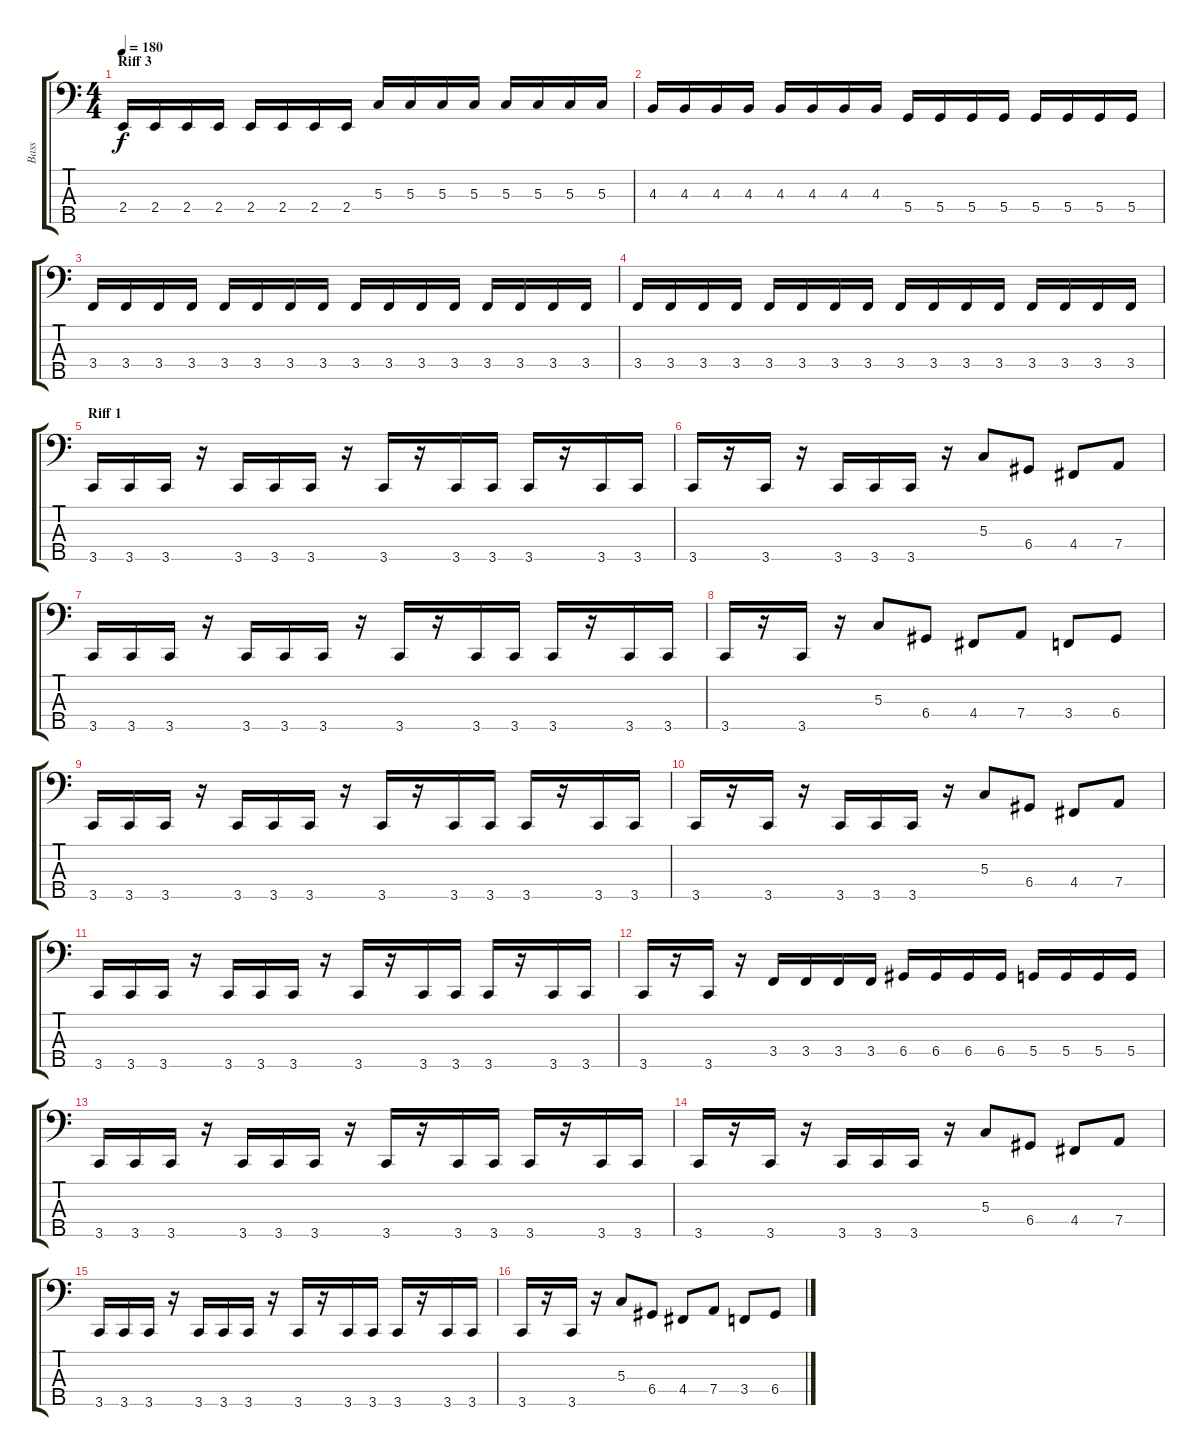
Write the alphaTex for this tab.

\track ("Bass" "Bass") {instrument electricbassfinger}
\staff {score tabs}
\tuning (F2 C2 G1 D1 A0) {hide}
\ts (4 4)
\section ("" "Riff 3")
\tempo 180
\clef f4
\ks c
2.4.16{dy f} 2.4.16 2.4.16 2.4.16 2.4.16 2.4.16 2.4.16 2.4.16 5.3.16 5.3.16 5.3.16 5.3.16 5.3.16 5.3.16 5.3.16 5.3.16 |
4.3.16 4.3.16 4.3.16 4.3.16 4.3.16 4.3.16 4.3.16 4.3.16 5.4.16 5.4.16 5.4.16 5.4.16 5.4.16 5.4.16 5.4.16 5.4.16 |
3.4.16 3.4.16 3.4.16 3.4.16 3.4.16 3.4.16 3.4.16 3.4.16 3.4.16 3.4.16 3.4.16 3.4.16 3.4.16 3.4.16 3.4.16 3.4.16 |
3.4.16 3.4.16 3.4.16 3.4.16 3.4.16 3.4.16 3.4.16 3.4.16 3.4.16 3.4.16 3.4.16 3.4.16 3.4.16 3.4.16 3.4.16 3.4.16 |
\section ("" "Riff 1")
3.5.16 3.5.16 3.5.16 r.16 3.5.16 3.5.16 3.5.16 r.16 3.5.16 r.16 3.5.16 3.5.16 3.5.16 r.16 3.5.16 3.5.16 |
3.5.16 r.16 3.5.16 r.16 3.5.16 3.5.16 3.5.16 r.16 5.3.8 6.4.8 4.4.8 7.4.8 |
3.5.16 3.5.16 3.5.16 r.16 3.5.16 3.5.16 3.5.16 r.16 3.5.16 r.16 3.5.16 3.5.16 3.5.16 r.16 3.5.16 3.5.16 |
3.5.16 r.16 3.5.16 r.16 5.3.8 6.4.8 4.4.8 7.4.8 3.4.8 6.4.8 |
3.5.16 3.5.16 3.5.16 r.16 3.5.16 3.5.16 3.5.16 r.16 3.5.16 r.16 3.5.16 3.5.16 3.5.16 r.16 3.5.16 3.5.16 |
3.5.16 r.16 3.5.16 r.16 3.5.16 3.5.16 3.5.16 r.16 5.3.8 6.4.8 4.4.8 7.4.8 |
3.5.16 3.5.16 3.5.16 r.16 3.5.16 3.5.16 3.5.16 r.16 3.5.16 r.16 3.5.16 3.5.16 3.5.16 r.16 3.5.16 3.5.16 |
3.5.16 r.16 3.5.16 r.16 3.4.16 3.4.16 3.4.16 3.4.16 6.4.16 6.4.16 6.4.16 6.4.16 5.4.16 5.4.16 5.4.16 5.4.16 |
3.5.16 3.5.16 3.5.16 r.16 3.5.16 3.5.16 3.5.16 r.16 3.5.16 r.16 3.5.16 3.5.16 3.5.16 r.16 3.5.16 3.5.16 |
3.5.16 r.16 3.5.16 r.16 3.5.16 3.5.16 3.5.16 r.16 5.3.8 6.4.8 4.4.8 7.4.8 |
3.5.16 3.5.16 3.5.16 r.16 3.5.16 3.5.16 3.5.16 r.16 3.5.16 r.16 3.5.16 3.5.16 3.5.16 r.16 3.5.16 3.5.16 |
3.5.16 r.16 3.5.16 r.16 5.3.8 6.4.8 4.4.8 7.4.8 3.4.8 6.4.8
